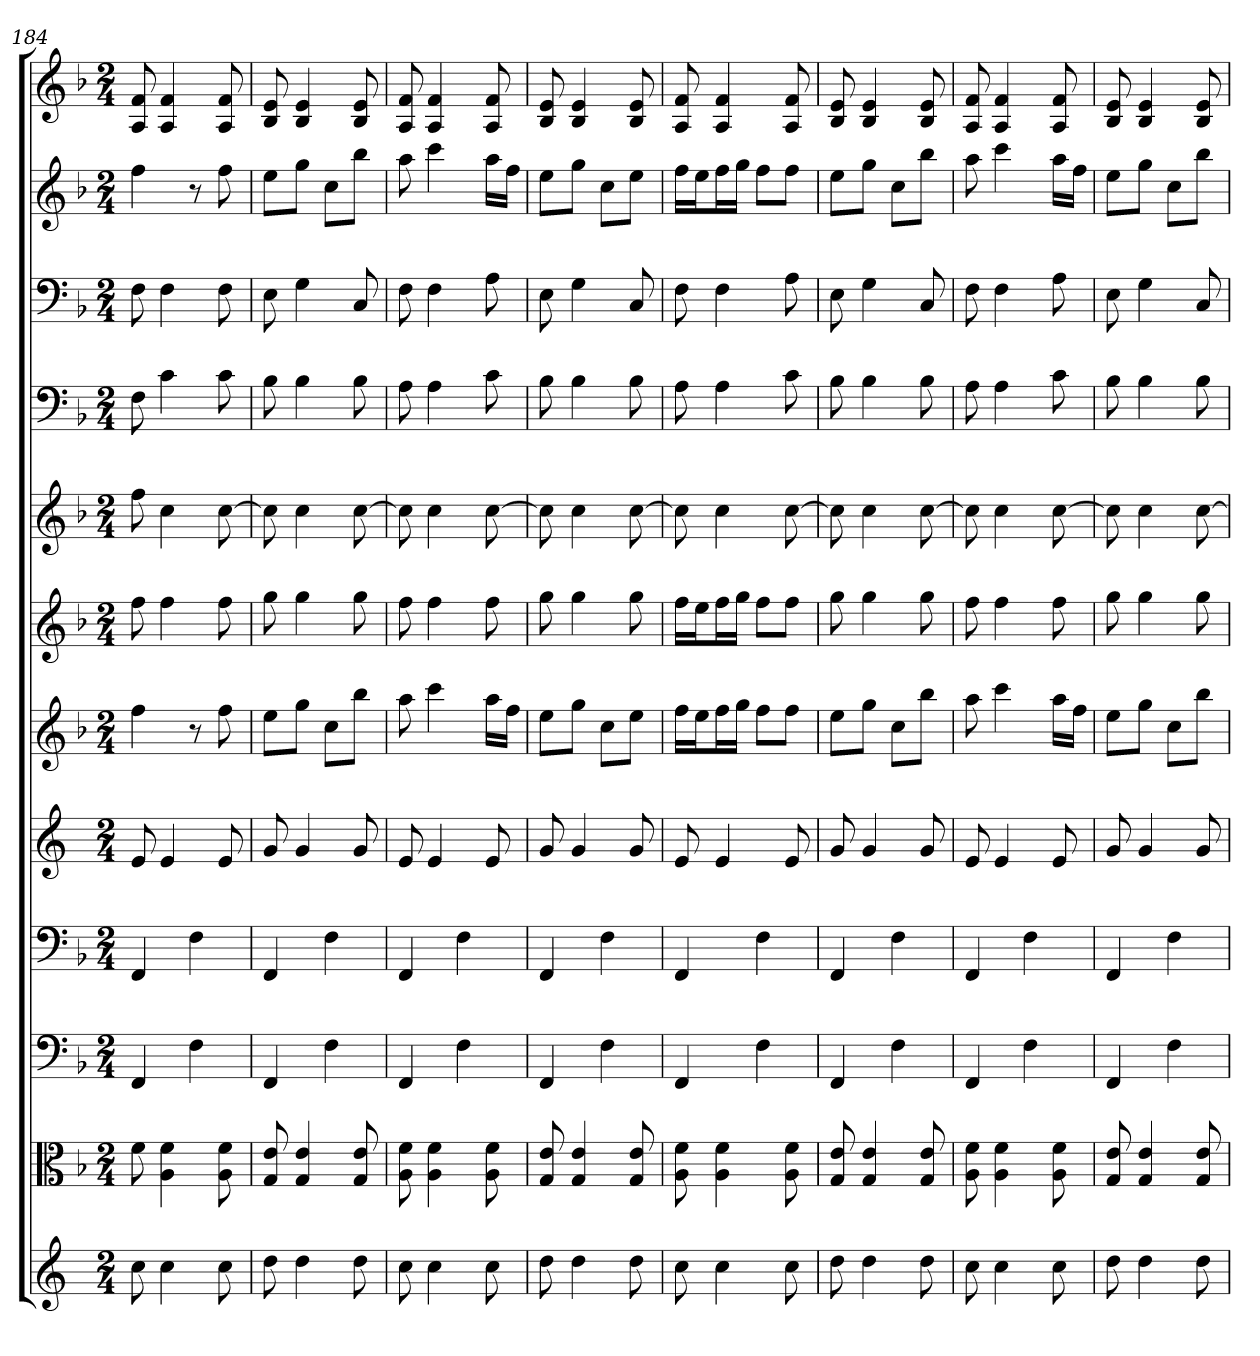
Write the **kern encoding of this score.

**kern	**kern	**kern	**kern	**kern	**kern	**kern	**kern	**kern	**kern	**kern	**kern
*part12	*part11	*part10	*part9	*part8	*part7	*part6	*part5	*part4	*part3	*part2	*part1
*staff12	*staff11	*staff10	*staff9	*staff8	*staff7	*staff6	*staff5	*staff4	*staff3	*staff2	*staff1
*	*clefC3	*clefF4	*clefF4	*	*	*	*	*clefF4	*clefF4	*	*
*k[]	*k[b-]	*k[b-]	*k[b-]	*k[]	*k[b-]	*k[b-]	*k[b-]	*k[b-]	*k[b-]	*k[b-]	*k[b-]
*M2/4	*M2/4	*M2/4	*M2/4	*M2/4	*M2/4	*M2/4	*M2/4	*M2/4	*M2/4	*M2/4	*M2/4
=184	=184	=184	=184	=184	=184	=184	=184	=184	=184	=184	=184
8cc	8f	4FF	4FF	8e	4ff	8ff	8ff	8F	8F	4ff	8A 8f
4cc	4A 4f	.	.	4e	.	4ff	4cc	4c	4F	.	4A 4f
.	.	4F	4F	.	8r	.	.	.	.	8r	.
8cc	8A 8f	.	.	8e	8ff	8ff	[8cc	8c	8F	8ff	8A 8f
=185	=185	=185	=185	=185	=185	=185	=185	=185	=185	=185	=185
8dd	8G 8e	4FF	4FF	8g	8eeL	8gg	8cc]	8B-	8E	8eeL	8B- 8e
4dd	4G 4e	.	.	4g	8ggJ	4gg	4cc	4B-	4G	8ggJ	4B- 4e
.	.	4F	4F	.	8ccL	.	.	.	.	8ccL	.
8dd	8G 8e	.	.	8g	8bb-J	8gg	[8cc	8B-	8C	8bb-J	8B- 8e
=186	=186	=186	=186	=186	=186	=186	=186	=186	=186	=186	=186
8cc	8A 8f	4FF	4FF	8e	8aa	8ff	8cc]	8A	8F	8aa	8A 8f
4cc	4A 4f	.	.	4e	4ccc	4ff	4cc	4A	4F	4ccc	4A 4f
.	.	4F	4F	.	.	.	.	.	.	.	.
8cc	8A 8f	.	.	8e	16aaLL	8ff	[8cc	8c	8A	16aaLL	8A 8f
.	.	.	.	.	16ffJJ	.	.	.	.	16ffJJ	.
=187	=187	=187	=187	=187	=187	=187	=187	=187	=187	=187	=187
8dd	8G 8e	4FF	4FF	8g	8eeL	8gg	8cc]	8B-	8E	8eeL	8B- 8e
4dd	4G 4e	.	.	4g	8ggJ	4gg	4cc	4B-	4G	8ggJ	4B- 4e
.	.	4F	4F	.	8ccL	.	.	.	.	8ccL	.
8dd	8G 8e	.	.	8g	8eeJ	8gg	[8cc	8B-	8C	8eeJ	8B- 8e
=188	=188	=188	=188	=188	=188	=188	=188	=188	=188	=188	=188
8cc	8A 8f	4FF	4FF	8e	16ffLL	16ffLL	8cc]	8A	8F	16ffLL	8A 8f
.	.	.	.	.	16eeJ	16eeJ	.	.	.	16eeJ	.
4cc	4A 4f	.	.	4e	16ffL	16ffL	4cc	4A	4F	16ffL	4A 4f
.	.	.	.	.	16ggJJ	16ggJJ	.	.	.	16ggJJ	.
.	.	4F	4F	.	8ffL	8ffL	.	.	.	8ffL	.
8cc	8A 8f	.	.	8e	8ffJ	8ffJ	[8cc	8c	8A	8ffJ	8A 8f
=189	=189	=189	=189	=189	=189	=189	=189	=189	=189	=189	=189
8dd	8G 8e	4FF	4FF	8g	8eeL	8gg	8cc]	8B-	8E	8eeL	8B- 8e
4dd	4G 4e	.	.	4g	8ggJ	4gg	4cc	4B-	4G	8ggJ	4B- 4e
.	.	4F	4F	.	8ccL	.	.	.	.	8ccL	.
8dd	8G 8e	.	.	8g	8bb-J	8gg	[8cc	8B-	8C	8bb-J	8B- 8e
=190	=190	=190	=190	=190	=190	=190	=190	=190	=190	=190	=190
8cc	8A 8f	4FF	4FF	8e	8aa	8ff	8cc]	8A	8F	8aa	8A 8f
4cc	4A 4f	.	.	4e	4ccc	4ff	4cc	4A	4F	4ccc	4A 4f
.	.	4F	4F	.	.	.	.	.	.	.	.
8cc	8A 8f	.	.	8e	16aaLL	8ff	[8cc	8c	8A	16aaLL	8A 8f
.	.	.	.	.	16ffJJ	.	.	.	.	16ffJJ	.
=191	=191	=191	=191	=191	=191	=191	=191	=191	=191	=191	=191
8dd	8G 8e	4FF	4FF	8g	8eeL	8gg	8cc]	8B-	8E	8eeL	8B- 8e
4dd	4G 4e	.	.	4g	8ggJ	4gg	4cc	4B-	4G	8ggJ	4B- 4e
.	.	4F	4F	.	8ccL	.	.	.	.	8ccL	.
8dd	8G 8e	.	.	8g	8bb-J	8gg	[8cc	8B-	8C	8bb-J	8B- 8e
=	=	=	=	=	=	=	=	=	=	=	=
*-	*-	*-	*-	*-	*-	*-	*-	*-	*-	*-	*-
